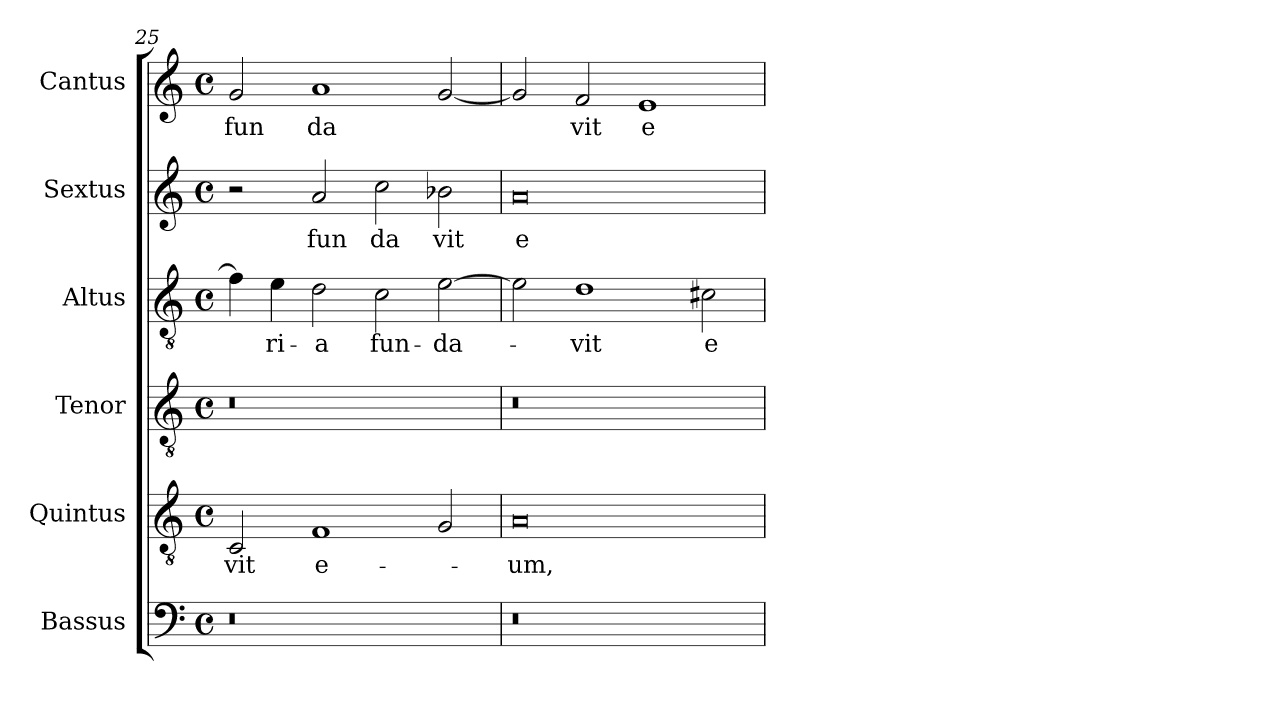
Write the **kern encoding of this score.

**kern	**kern	**text	**kern	**kern	**text	**kern	**text	**kern	**text
*part6	*part5	*part5	*part4	*part3	*part3	*part2	*part2	*part1	*part1
*staff6	*staff5	*staff5	*staff4	*staff3	*staff3	*staff2	*staff2	*staff1	*staff1
*I"Bassus	*I"Quintus	*	*I"Tenor	*I"Altus	*	*I"Sextus	*	*I"Cantus	*
*clefF4	*clefGv2	*	*clefGv2	*clefGv2	*	*clefG2	*	*clefG2	*
*M4/4	*M4/4	*	*M4/4	*M4/4	*	*M4/4	*	*M4/4	*
*met(c)	*met(c)	*	*met(c)	*met(c)	*	*met(c)	*	*met(c)	*
=25	=25	=25	=25	=25	=25	=25	=25	=25	=25
!	!	!LO:LY:b:cj	!	!	!	!	!	!	!LO:LY:b:cj
0r	2C/	-vit	0r	4f\]	.	2r	.	2g/	fun
!	!	!	!	!	!LO:LY:b:cj	!	!	!	!
.	.	.	.	4e\	-ri-	.	.	.	.
!	!	!LO:LY:b:rj	!	!	!LO:LY:b:cj	!	!LO:LY:b:cj	!	!LO:LY:b:cj
.	1F	e-	.	2d\	-a	2a/	fun	1a	da
!	!	!	!	!	!LO:LY:b:cj	!	!LO:LY:b:cj	!	!
.	.	.	.	2c\	fun-	2cc\	da	.	.
!	!	!	!	!	!LO:LY:b:cj	!	!LO:LY:b:cj	!	!
.	2G/	.	.	[>2e\	-da-	2b-X\	vit	[<2g/	.
=26	=26	=26	=26	=26	=26	=26	=26	=26	=26
!	!	!LO:LY:b:cj	!	!	!	!	!LO:LY:b:cj	!	!
0r	0A	-um,	0r	2e\]	.	0a	e	2g/]	.
!	!	!	!	!	!LO:LY:b:cj	!	!	!	!LO:LY:b:cj
.	.	.	.	1d	-vit	.	.	2f/	vit
!	!	!	!	!	!	!	!	!	!LO:LY:b:cj
.	.	.	.	.	.	.	.	1e	e
!	!	!	!	!	!LO:LY:b:cj	!	!	!	!
.	.	.	.	2c#X\	e-	.	.	.	.
=	=	=	=	=	=	=	=	=	=
*-	*-	*-	*-	*-	*-	*-	*-	*-	*-
